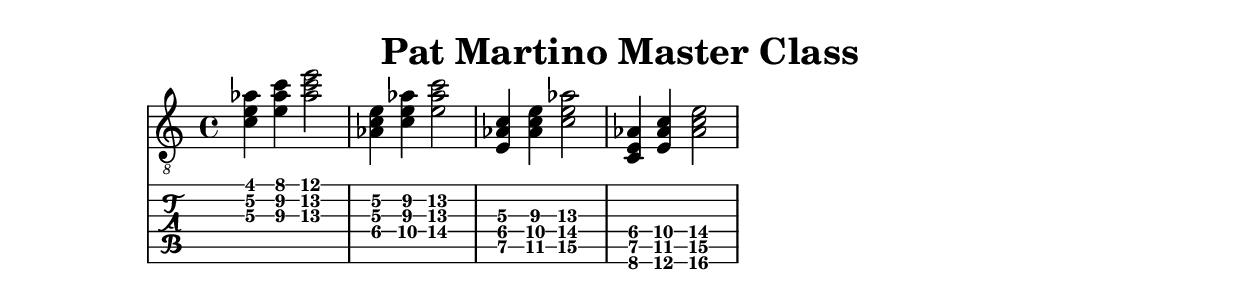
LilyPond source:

\version "2.18.2"

\header {
  title = "Pat Martino Master Class"
}

majorThirds = {
  \set TabStaff.restrainOpenStrings = ##t
  \set TabStaff.minimumFret = #4
  <c' e' aes'>4
  <e' aes' c''>
  <aes' c'' e''>2 |

  <aes c' e'>4
  \set TabStaff.minimumFret = #9
  <c' e' aes'>
  <e' aes' c''>2 |

  \set TabStaff.minimumFret = #5
  <e aes c'>4
  \set TabStaff.minimumFret = #9
  <aes c' e'>
  \set TabStaff.minimumFret = #13
  <c' e' aes'>2 |

  \set TabStaff.minimumFret = #6
  <c e aes>4
  \set TabStaff.minimumFret = #10
  <e aes c'>
  \set TabStaff.minimumFret = #14
  <aes c' e'>2 |
}

\score {
  <<
    \new Staff {
      \clef "treble_8"
      \majorThirds
    }
    \new TabStaff {
      \majorThirds
    }
  >>
}
